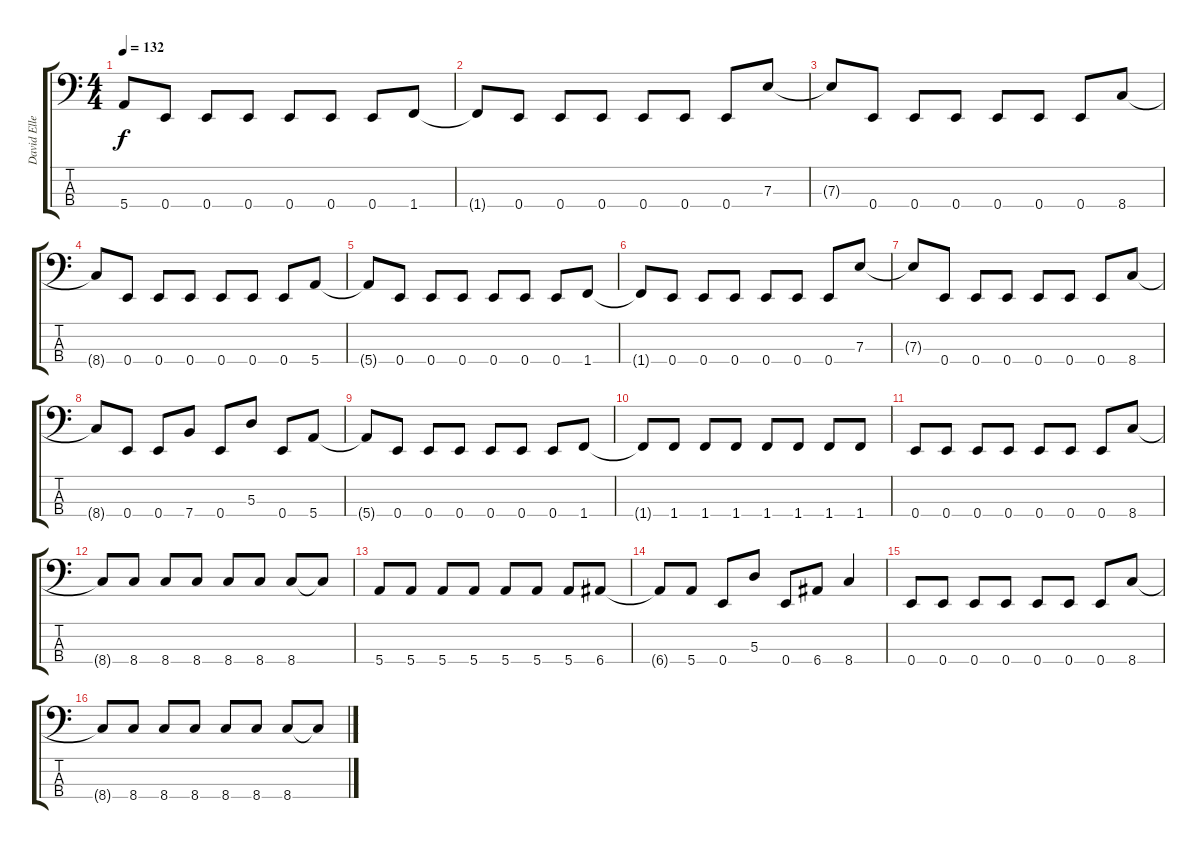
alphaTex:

\track ("David Ellefson (Bass)" "David Elle") {instrument electricbasspick}
\staff {score tabs}
\tuning (G2 D2 A1 E1) {hide}
\ts (4 4)
\tempo 132
\clef f4
\ks c
5.4{t}.8{dy f} 0.4.8 0.4.8 0.4.8 0.4.8 0.4.8 0.4.8 1.4.8 |
1.4{t}.8 0.4.8 0.4.8 0.4.8 0.4.8 0.4.8 0.4.8 7.3.8 |
7.3{t}.8 0.4.8 0.4.8 0.4.8 0.4.8 0.4.8 0.4.8 8.4.8 |
8.4{t}.8 0.4.8 0.4.8 0.4.8 0.4.8 0.4.8 0.4.8 5.4.8 |
5.4{t}.8 0.4.8 0.4.8 0.4.8 0.4.8 0.4.8 0.4.8 1.4.8 |
1.4{t}.8 0.4.8 0.4.8 0.4.8 0.4.8 0.4.8 0.4.8 7.3.8 |
7.3{t}.8 0.4.8 0.4.8 0.4.8 0.4.8 0.4.8 0.4.8 8.4.8 |
8.4{t}.8 0.4.8 0.4.8 7.4.8 0.4.8 5.3.8 0.4.8 5.4.8 |
5.4{t}.8 0.4.8 0.4.8 0.4.8 0.4.8 0.4.8 0.4.8 1.4.8 |
1.4{t}.8 1.4.8 1.4.8 1.4.8 1.4.8 1.4.8 1.4.8 1.4.8 |
0.4.8 0.4.8 0.4.8 0.4.8 0.4.8 0.4.8 0.4.8 8.4.8 |
8.4{t}.8 8.4.8 8.4.8 8.4.8 8.4.8 8.4.8 8.4.8 8.4{t}.8 |
5.4.8 5.4.8 5.4.8 5.4.8 5.4.8 5.4.8 5.4.8 6.4.8 |
6.4{t}.8 5.4.8 0.4.8 5.3.8 0.4.8 6.4.8 8.4.4 |
0.4.8 0.4.8 0.4.8 0.4.8 0.4.8 0.4.8 0.4.8 8.4.8 |
8.4{t}.8 8.4.8 8.4.8 8.4.8 8.4.8 8.4.8 8.4.8 8.4{t}.8
